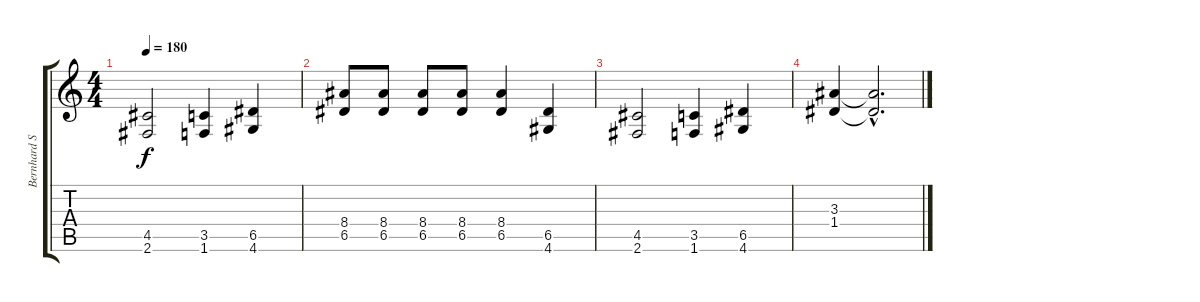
\track ("Bernhard Sumner" "Bernhard S") {instrument distortionguitar}
\staff {score tabs}
\tuning (E4 B3 G3 D3 A2 E2) {hide}
\ts (4 4)
\tempo 180
\clef g2
\ks c
(4.5 2.6).2{dy f} (3.5 1.6).4 (6.5 4.6).4 |
(8.4 6.5).8 (8.4 6.5).8 (8.4 6.5).8 (8.4 6.5).8 (8.4 6.5).4 (6.5 4.6).4 |
(4.5 2.6).2 (3.5 1.6).4 (6.5 4.6).4 |
(3.3 1.4).4 (3.3{hac t} 1.4{hac t}).2{d}
